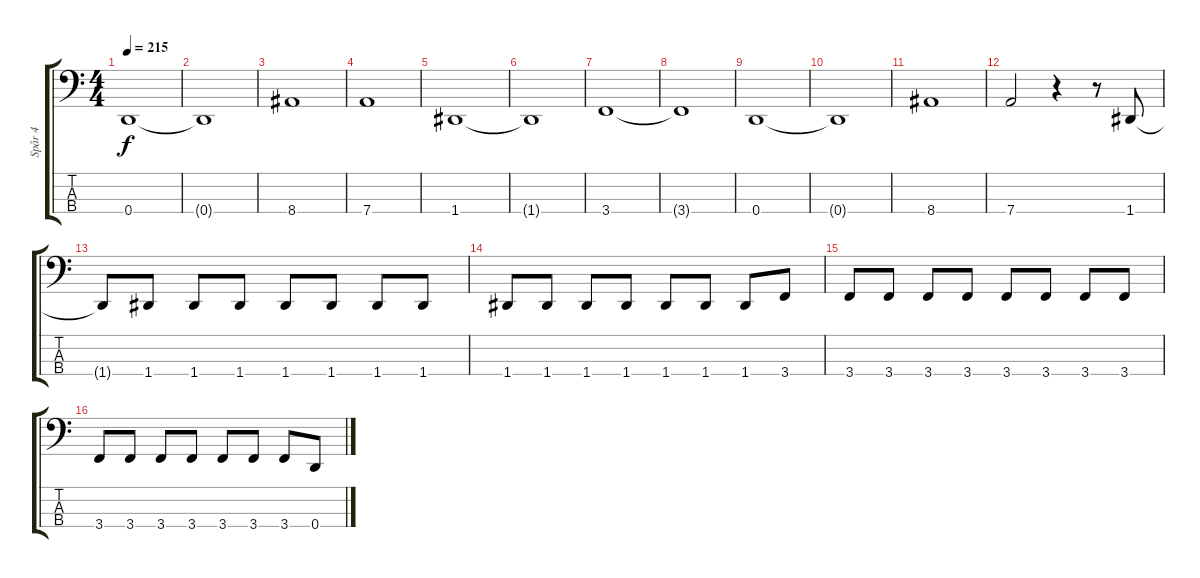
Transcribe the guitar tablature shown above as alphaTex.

\track ("Spår 4" "Spår 4") {instrument electricbassfinger}
\staff {score tabs}
\tuning (G2 D2 A1 D1) {hide}
\ts (4 4)
\tempo 215
\clef f4
\ks c
0.4.1{dy f} |
0.4{t}.1 |
8.4.1 |
7.4.1 |
1.4.1 |
1.4{t}.1 |
3.4.1 |
3.4{t}.1 |
0.4.1 |
0.4{t}.1 |
8.4.1 |
7.4.2 r.4 r.8 1.4.8 |
1.4{t}.8 1.4.8 1.4.8 1.4.8 1.4.8 1.4.8 1.4.8 1.4.8 |
1.4.8 1.4.8 1.4.8 1.4.8 1.4.8 1.4.8 1.4.8 3.4.8 |
3.4.8 3.4.8 3.4.8 3.4.8 3.4.8 3.4.8 3.4.8 3.4.8 |
3.4.8 3.4.8 3.4.8 3.4.8 3.4.8 3.4.8 3.4.8 0.4.8
